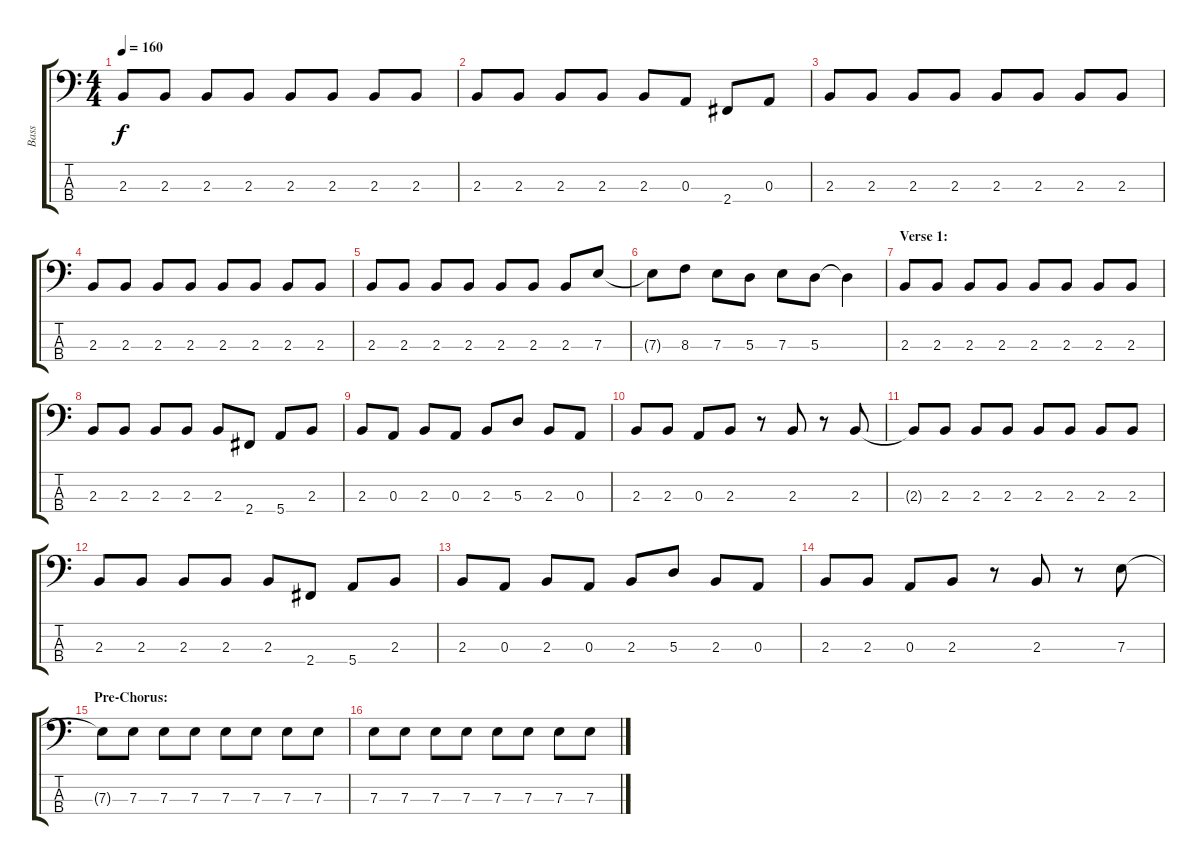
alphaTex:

\track ("Bass" "Bass") {instrument electricbasspick}
\staff {score tabs}
\tuning (G2 D2 A1 E1) {hide}
\ts (4 4)
\tempo 160
\clef f4
\ks c
2.3.8{dy f} 2.3.8 2.3.8 2.3.8 2.3.8 2.3.8 2.3.8 2.3.8 |
2.3.8 2.3.8 2.3.8 2.3.8 2.3.8 0.3.8 2.4.8 0.3.8 |
2.3.8 2.3.8 2.3.8 2.3.8 2.3.8 2.3.8 2.3.8 2.3.8 |
2.3.8 2.3.8 2.3.8 2.3.8 2.3.8 2.3.8 2.3.8 2.3.8 |
2.3.8 2.3.8 2.3.8 2.3.8 2.3.8 2.3.8 2.3.8 7.3.8 |
7.3{t}.8 8.3.8 7.3.8 5.3.8 7.3.8 5.3.8 5.3{t}.4 |
\section ("" "Verse 1:")
2.3.8 2.3.8 2.3.8 2.3.8 2.3.8 2.3.8 2.3.8 2.3.8 |
2.3.8 2.3.8 2.3.8 2.3.8 2.3.8 2.4.8 5.4.8 2.3.8 |
2.3.8 0.3.8 2.3.8 0.3.8 2.3.8 5.3.8 2.3.8 0.3.8 |
2.3.8 2.3.8 0.3.8 2.3.8 r.8 2.3.8 r.8 2.3.8 |
2.3{t}.8 2.3.8 2.3.8 2.3.8 2.3.8 2.3.8 2.3.8 2.3.8 |
2.3.8 2.3.8 2.3.8 2.3.8 2.3.8 2.4.8 5.4.8 2.3.8 |
2.3.8 0.3.8 2.3.8 0.3.8 2.3.8 5.3.8 2.3.8 0.3.8 |
2.3.8 2.3.8 0.3.8 2.3.8 r.8 2.3.8 r.8 7.3.8 |
\section ("" "Pre-Chorus:")
7.3{t}.8 7.3.8 7.3.8 7.3.8 7.3.8 7.3.8 7.3.8 7.3.8 |
7.3.8 7.3.8 7.3.8 7.3.8 7.3.8 7.3.8 7.3.8 7.3.8
